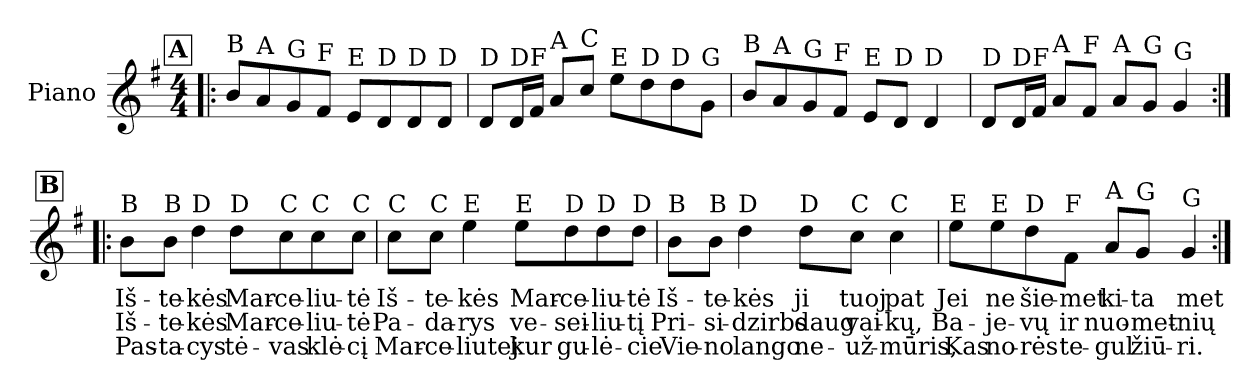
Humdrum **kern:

**kern	**text	**text	**text
*part1	*part1	*part1	*part1
*staff1	*staff1	*staff1	*staff1
*I"Piano	*	*	*
*I'Pno.	*	*	*
*clefG2	*	*	*
*k[f#]	*	*	*
*M4/4	*	*	*
!!LO:REH:place=s1:a:B:fs=14:t=A
=1!|:	=1!|:	=1!|:	=1!|:
!LO:TX:a:t=B	!	!	!
8b/L	.	.	.
!LO:TX:a:t=A	!	!	!
8a/	.	.	.
!LO:TX:a:t=G	!	!	!
8g/	.	.	.
!LO:TX:a:t=F	!	!	!
8f#/J	.	.	.
!LO:TX:a:t=E	!	!	!
8e/L	.	.	.
!LO:TX:a:t=D	!	!	!
8d/	.	.	.
!LO:TX:a:t=D	!	!	!
8d/	.	.	.
!LO:TX:a:t=D	!	!	!
8d/J	.	.	.
=2	=2	=2	=2
!LO:TX:a:t=D	!	!	!
8d/L	.	.	.
!LO:TX:a:t=D	!	!	!
16d/L	.	.	.
!LO:TX:a:t=F	!	!	!
16f#/JJ	.	.	.
!LO:TX:a:t=A	!	!	!
8a/L	.	.	.
!LO:TX:a:t=C	!	!	!
8cc/J	.	.	.
!LO:TX:a:t=E	!	!	!
8ee\L	.	.	.
!LO:TX:a:t=D	!	!	!
8dd\	.	.	.
!LO:TX:a:t=D	!	!	!
8dd\	.	.	.
!LO:TX:a:t=G	!	!	!
8g\J	.	.	.
=3	=3	=3	=3
!LO:TX:a:t=B	!	!	!
8b/L	.	.	.
!LO:TX:a:t=A	!	!	!
8a/	.	.	.
!LO:TX:a:t=G	!	!	!
8g/	.	.	.
!LO:TX:a:t=F	!	!	!
8f#/J	.	.	.
!LO:TX:a:t=E	!	!	!
8e/L	.	.	.
!LO:TX:a:t=D	!	!	!
8d/J	.	.	.
!LO:TX:a:t=D	!	!	!
4d/	.	.	.
=4	=4	=4	=4
!LO:TX:a:t=D	!	!	!
8d/L	.	.	.
!LO:TX:a:t=D	!	!	!
16d/L	.	.	.
!LO:TX:a:t=F	!	!	!
16f#/JJ	.	.	.
!LO:TX:a:t=A	!	!	!
8a/L	.	.	.
!LO:TX:a:t=F	!	!	!
8f#/J	.	.	.
!LO:TX:a:t=A	!	!	!
8a/L	.	.	.
!LO:TX:a:t=G	!	!	!
8g/J	.	.	.
!LO:TX:a:t=G	!	!	!
4g/	.	.	.
!!LO:LB:g=z
!!LO:REH:place=s1:a:B:fs=14:t=B
=5:|!|:	=5:|!|:	=5:|!|:	=5:|!|:
!LO:TX:a:t=B	!	!	!
!	!LO:LY:b	!LO:LY:b	!LO:LY:b
8b\L	Iš-	Iš-	Pas-
!LO:TX:a:t=B	!	!	!
!	!LO:LY:b	!LO:LY:b	!LO:LY:b
8b\J	-te-	-te-	-ta-
!LO:TX:a:t=D	!	!	!
!	!LO:LY:b	!LO:LY:b	!LO:LY:b
4dd\	-kės	-kės	-cys
!LO:TX:a:t=D	!	!	!
!	!LO:LY:b	!LO:LY:b	!LO:LY:b
8dd\L	Mar-	Mar-	tė-
!LO:TX:a:t=C	!	!	!
!	!LO:LY:b	!LO:LY:b	!LO:LY:b
8cc\	-ce-	-ce-	-vas
!LO:TX:a:t=C	!	!	!
!	!LO:LY:b	!LO:LY:b	!LO:LY:b
8cc\	-liu-	-liu-	klė-
!LO:TX:a:t=C	!	!	!
!	!LO:LY:b	!LO:LY:b	!LO:LY:b
8cc\J	-tė	-tė	-cį
=6	=6	=6	=6
!LO:TX:a:t=C	!	!	!
!	!LO:LY:b	!LO:LY:b	!LO:LY:b
8cc\L	Iš-	Pa-	Mar-
!LO:TX:a:t=C	!	!	!
!	!LO:LY:b	!LO:LY:b	!LO:LY:b
8cc\J	-te-	-da-	-ce-
!LO:TX:a:t=E	!	!	!
!	!LO:LY:b	!LO:LY:b	!LO:LY:b
4ee\	-kės	-rys	-liutej
!LO:TX:a:t=E	!	!	!
!	!LO:LY:b	!LO:LY:b	!LO:LY:b
8ee\L	Mar-	ve-	kur
!LO:TX:a:t=D	!	!	!
!	!LO:LY:b	!LO:LY:b	!LO:LY:b
8dd\	-ce-	-sei-	gu-
!LO:TX:a:t=D	!	!	!
!	!LO:LY:b	!LO:LY:b	!LO:LY:b
8dd\	-liu-	-liu-	-lė-
!LO:TX:a:t=D	!	!	!
!	!LO:LY:b	!LO:LY:b	!LO:LY:b
8dd\J	-tė	-tį	-cie
!!LO:LB:g=z
=7	=7	=7	=7
!LO:TX:a:t=B	!	!	!
!	!LO:LY:b	!LO:LY:b	!LO:LY:b
8b\L	Iš-	Pri-	Vie-
!LO:TX:a:t=B	!	!	!
!	!LO:LY:b	!LO:LY:b	!LO:LY:b
8b\J	-te-	-si-	-no
!LO:TX:a:t=D	!	!	!
!	!LO:LY:b	!LO:LY:b	!LO:LY:b
4dd\	-kės	-dzirbs	lango
!LO:TX:a:t=D	!	!	!
!	!LO:LY:b	!LO:LY:b	!LO:LY:b
8dd\L	ji	daug	ne-
!LO:TX:a:t=C	!	!	!
!	!LO:LY:b	!LO:LY:b	!LO:LY:b
8cc\J	tuoj	vai-	-už-
!LO:TX:a:t=C	!	!	!
!	!LO:LY:b	!LO:LY:b	!LO:LY:b
4cc\	pat	-kų,	-mūris,
=8	=8	=8	=8
!LO:TX:a:t=E	!	!	!
!	!LO:LY:b	!LO:LY:b	!LO:LY:b
8ee\L	Jei	Ba-	Kas
!LO:TX:a:t=E	!	!	!
!	!LO:LY:b	!LO:LY:b	!LO:LY:b
8ee\	ne	-je-	no-
!LO:TX:a:t=D	!	!	!
!	!LO:LY:b	!LO:LY:b	!LO:LY:b
8dd\	šie-	-vų	-rės
!LO:TX:a:t=F	!	!	!
!	!LO:LY:b	!LO:LY:b	!LO:LY:b
8f#\J	-met	ir	te-
!LO:TX:a:t=A	!	!	!
!	!LO:LY:b	!LO:LY:b	!LO:LY:b
8a/L	ki-	nuo-	-gul
!LO:TX:a:t=G	!	!	!
!	!LO:LY:b	!LO:LY:b	!LO:LY:b
8g/J	-ta	-met-	žiū-
!LO:TX:a:t=G	!	!	!
!	!LO:LY:b	!LO:LY:b	!LO:LY:b
4g/	met	-nių	-ri.
=:|!	=:|!	=:|!	=:|!
*-	*-	*-	*-
